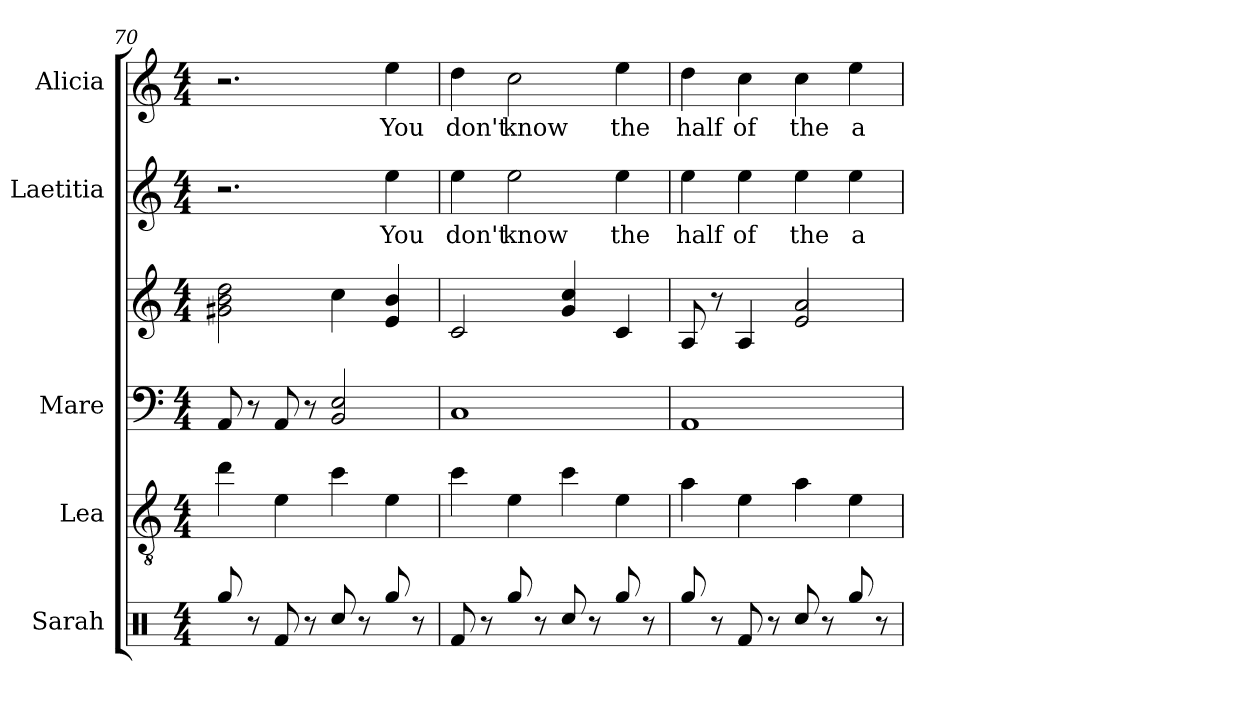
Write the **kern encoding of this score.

**kern	**kern	**kern	**kern	**kern	**text	**kern	**text
*part5	*part4	*part3	*part3	*part2	*part2	*part1	*part1
*staff6	*staff5	*staff4	*staff3	*staff2	*staff2	*staff1	*staff1
*I"Sarah	*I"Lea	*I"Mare	*	*I"Laetitia	*	*I"Alicia	*
*	*I'Lea	*I'Mare	*	*I'Laeti	*	*I'Alicia	*
*clefX	*clefGv2	*clefF4	*clefG2	*clefG2	*	*clefG2	*
*k[]	*k[]	*k[]	*k[]	*k[]	*	*k[]	*
*M4/4	*M4/4	*M4/4	*M4/4	*M4/4	*	*M4/4	*
=70	=70	=70	=70	=70	=70	=70	=70
8Rgg/	4dd\	8AA/	2g#X\ 2b\ 2dd\	2.r	.	2.r	.
8r	.	8r	.	.	.	.	.
8Rf/	4e\	8AA/	.	.	.	.	.
8r	.	8r	.	.	.	.	.
8Rcc/	4cc\	2BB/ 2E/	4cc\	.	.	.	.
8r	.	.	.	.	.	.	.
8Rgg/	4e\	.	4e/ 4b/	4ee\	You	4ee\	You
8r	.	.	.	.	.	.	.
!!LO:LB:g=z
=71	=71	=71	=71	=71	=71	=71	=71
8Rf/	4cc\	1C	2c/	4ee\	don't	4dd\	don't
8r	.	.	.	.	.	.	.
8Rgg/	4e\	.	.	2ee\	know	2cc\	know
8r	.	.	.	.	.	.	.
8Rcc/	4cc\	.	4g/ 4cc/	.	.	.	.
8r	.	.	.	.	.	.	.
8Rgg/	4e\	.	4c/	4ee\	the	4ee\	the
8r	.	.	.	.	.	.	.
=72	=72	=72	=72	=72	=72	=72	=72
8Rgg/	4a\	1AA	8A/	4ee\	half	4dd\	half
8r	.	.	8r	.	.	.	.
8Rf/	4e\	.	4A/	4ee\	of	4cc\	of
8r	.	.	.	.	.	.	.
8Rcc/	4a\	.	2e/ 2a/	4ee\	the	4cc\	the
8r	.	.	.	.	.	.	.
8Rgg/	4e\	.	.	4ee\	a-	4ee\	a-
8r	.	.	.	.	.	.	.
=	=	=	=	=	=	=	=
*-	*-	*-	*-	*-	*-	*-	*-
